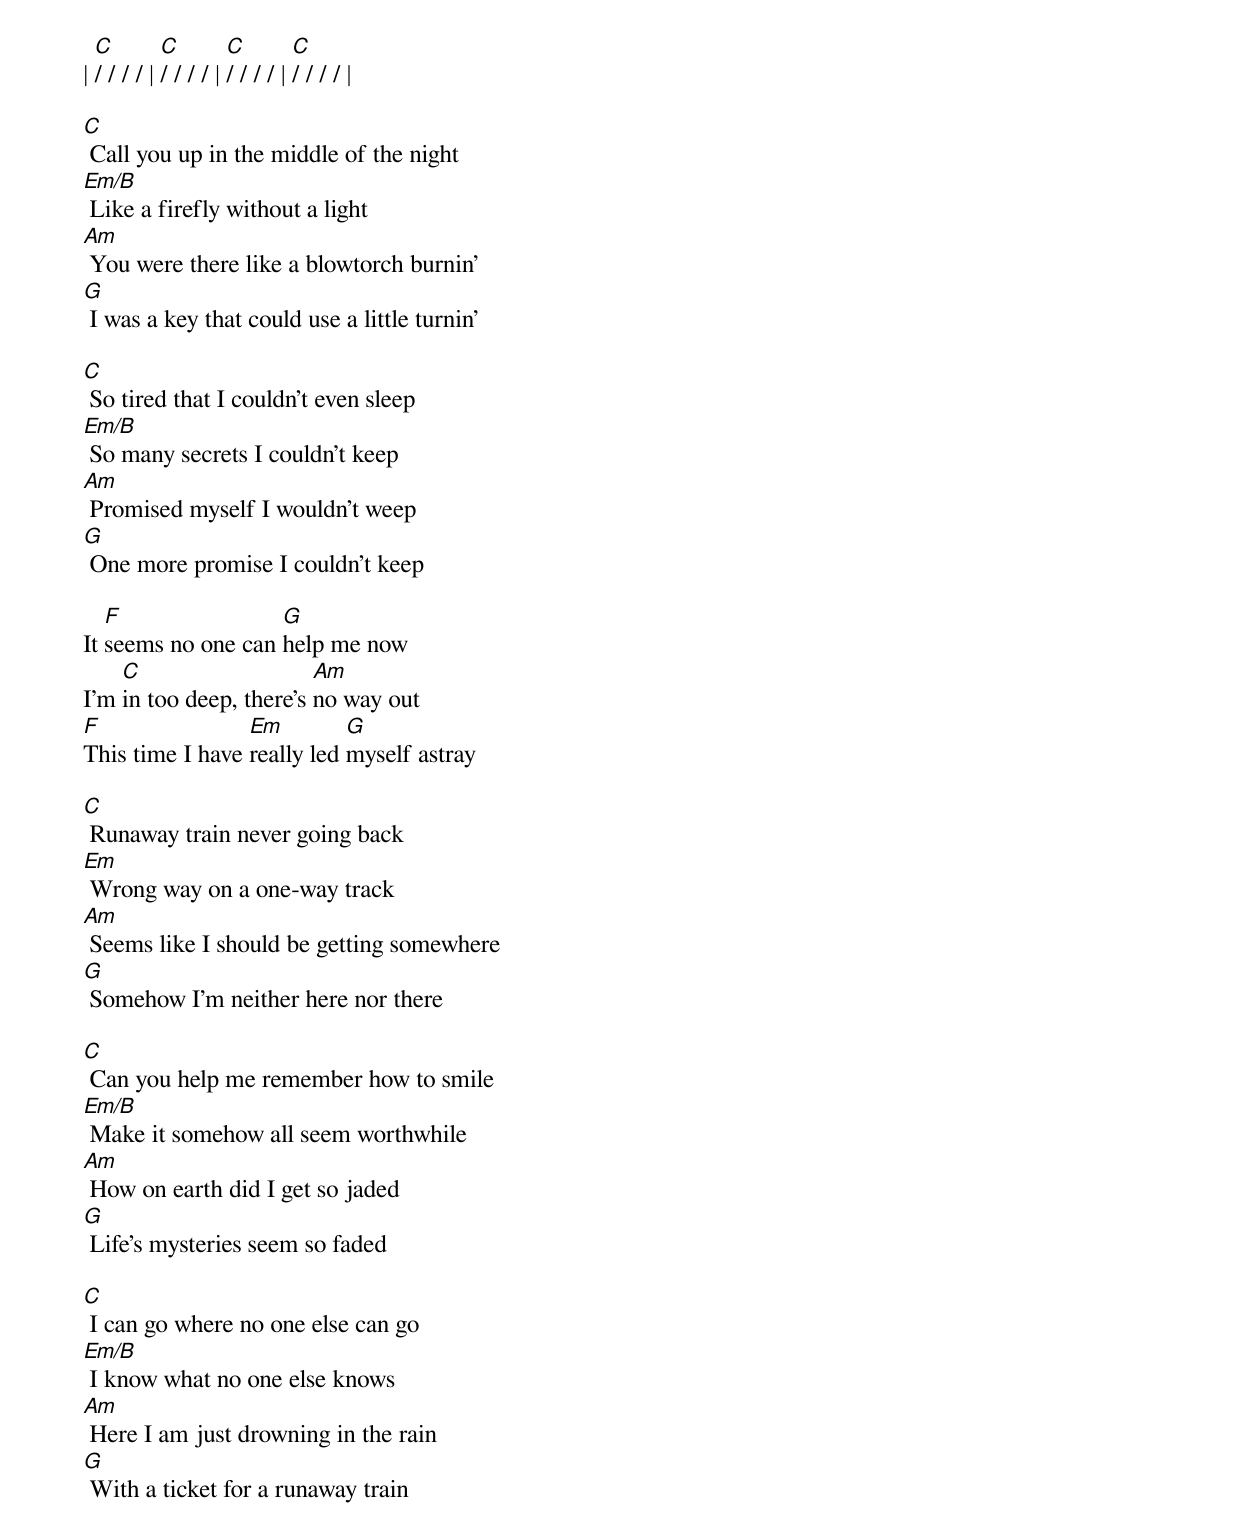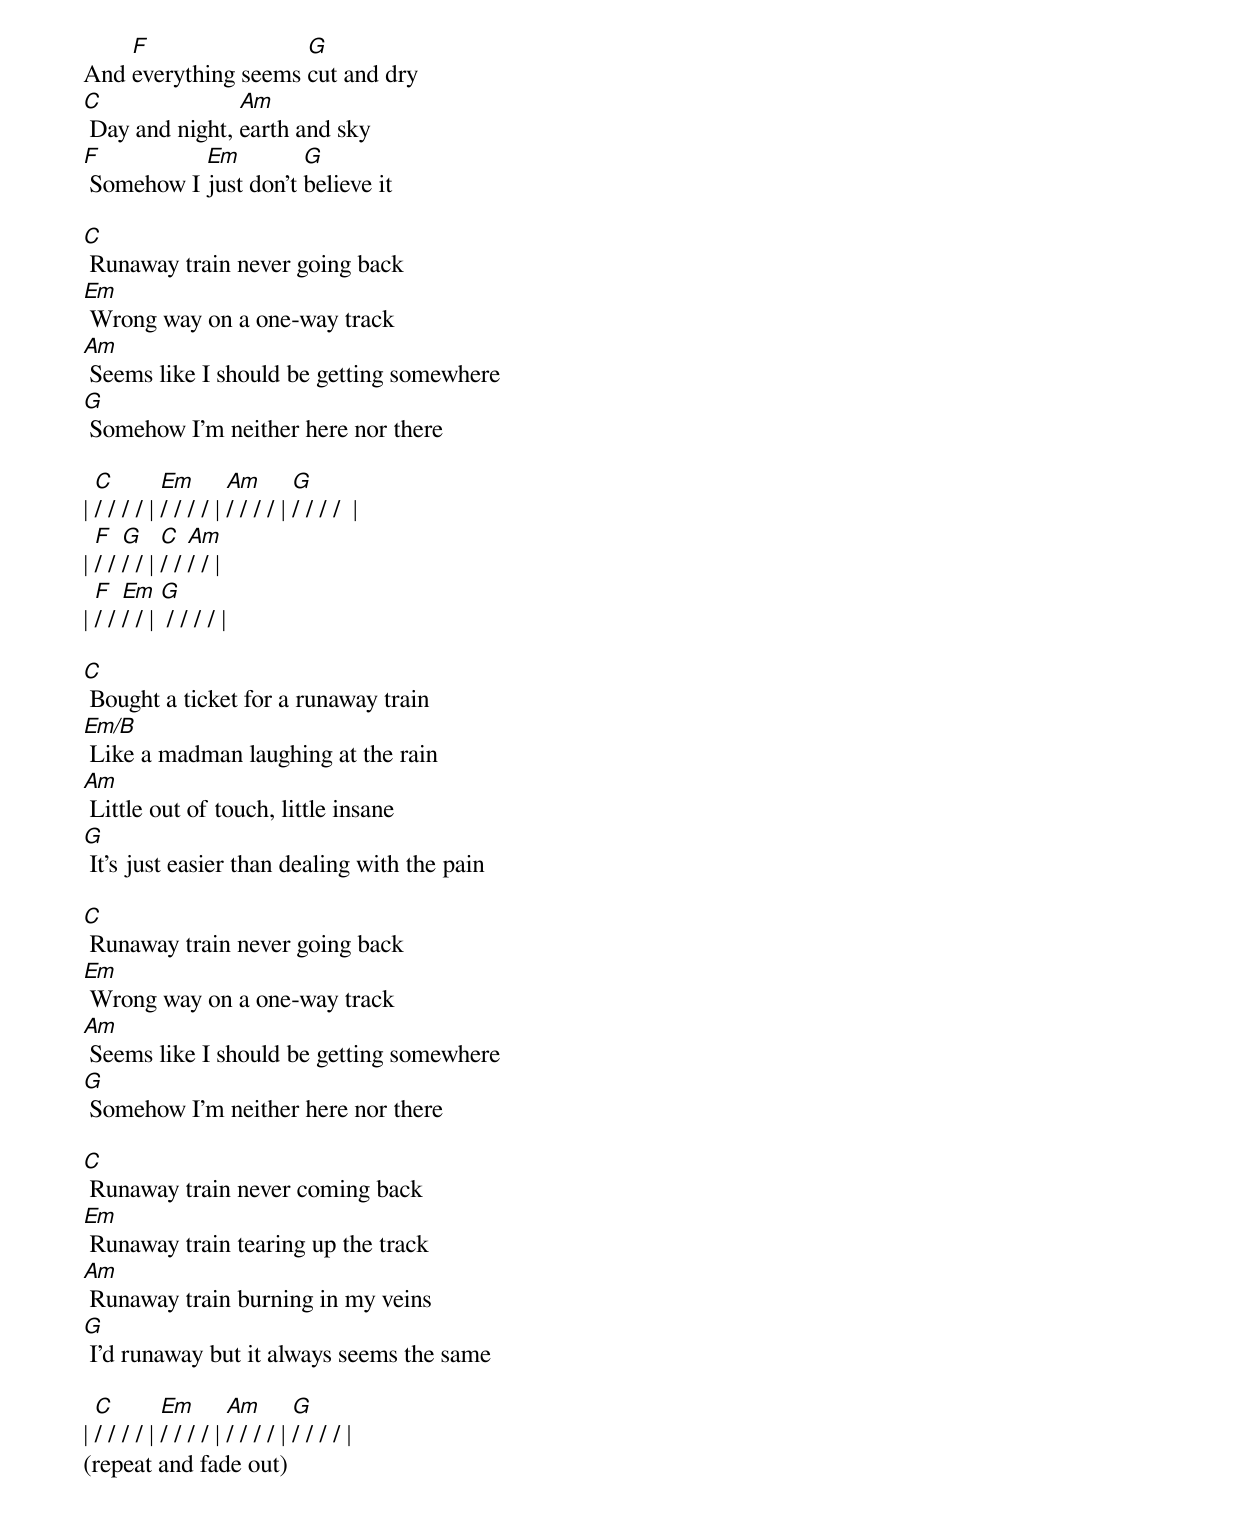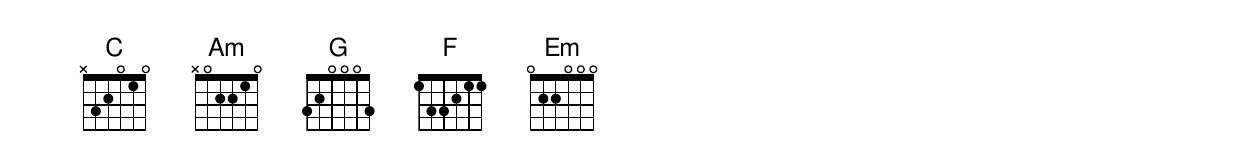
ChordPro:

| [C]/ / / / | [C]/ / / / | [C]/ / / / | [C]/ / / / |

[C] Call you up in the middle of the night
[Em/B] Like a firefly without a light
[Am] You were there like a blowtorch burnin'
[G] I was a key that could use a little turnin'

[C] So tired that I couldn't even sleep
[Em/B] So many secrets I couldn't keep
[Am] Promised myself I wouldn't weep
[G] One more promise I couldn't keep

It [F]seems no one can [G]help me now
I'm [C ]in too deep, there's [Am]no way out
[F]This time I have [Em]really led [G]myself astray

[C] Runaway train never going back
[Em] Wrong way on a one-way track
[Am] Seems like I should be getting somewhere
[G] Somehow I'm neither here nor there

[C] Can you help me remember how to smile
[Em/B] Make it somehow all seem worthwhile
[Am] How on earth did I get so jaded
[G] Life's mysteries seem so faded

[C] I can go where no one else can go
[Em/B] I know what no one else knows
[Am] Here I am just drowning in the rain
[G] With a ticket for a runaway train

And [F]everything seems [G]cut and dry
[C] Day and night, [Am]earth and sky
[F] Somehow I [Em]just don't [G]believe it

[C] Runaway train never going back
[Em] Wrong way on a one-way track
[Am] Seems like I should be getting somewhere
[G] Somehow I'm neither here nor there

| [C]/ / / / | [Em]/ / / / | [Am]/ / / / | [G]/ / / /  |
| [F]/ / [G]/ / | [C]/ / [Am]/ / |
| [F]/ / [Em]/ / | [G] / / / / |

[C] Bought a ticket for a runaway train
[Em/B] Like a madman laughing at the rain
[Am] Little out of touch, little insane
[G] It's just easier than dealing with the pain

[C] Runaway train never going back
[Em] Wrong way on a one-way track
[Am] Seems like I should be getting somewhere
[G] Somehow I'm neither here nor there

[C] Runaway train never coming back
[Em] Runaway train tearing up the track
[Am] Runaway train burning in my veins
[G] I'd runaway but it always seems the same

| [C]/ / / / | [Em]/ / / / | [Am]/ / / / | [G]/ / / / |
(repeat and fade out)
